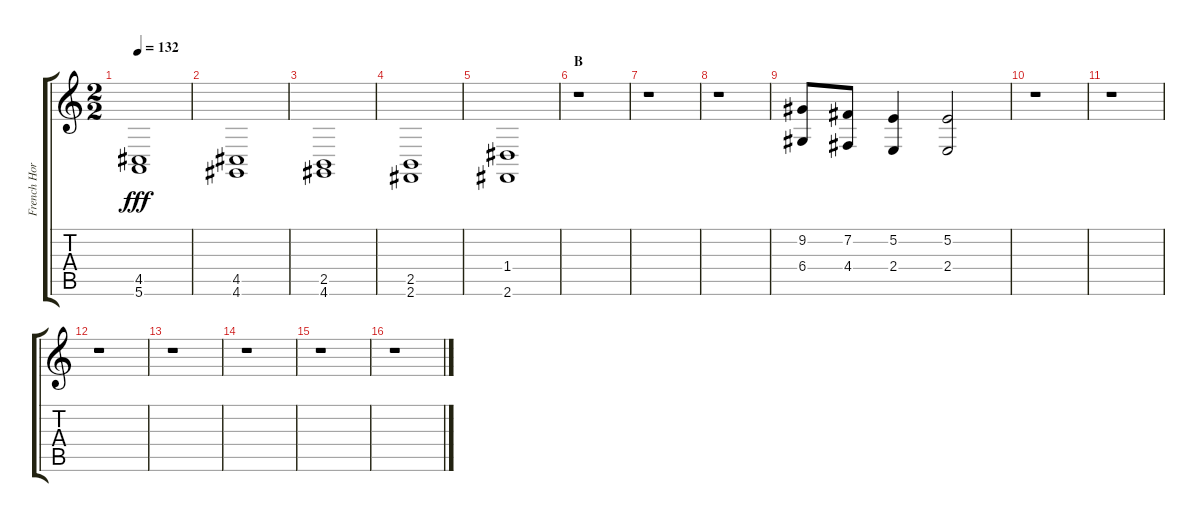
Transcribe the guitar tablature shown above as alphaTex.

\track ("French Horns" "French Hor") {instrument frenchhorn}
\staff {score tabs}
\tuning (E4 B3 G3 D3 A2 E2) {hide}
\ts (2 2)
\tempo 132
\clef g2
\ks c
(4.5 5.6).1{dy fff} |
(4.5 4.6).1 |
(2.5 4.6).1 |
(2.5 2.6).1 |
(1.4 2.6).1 |
\section ("" "B")
r.1 |
r.1 |
r.1 |
(9.2 6.4).8 (7.2 4.4).8 (5.2 2.4).4 (5.2 2.4).2 |
r.1 |
r.1 |
r.1 |
r.1 |
r.1 |
r.1 |
r.1
